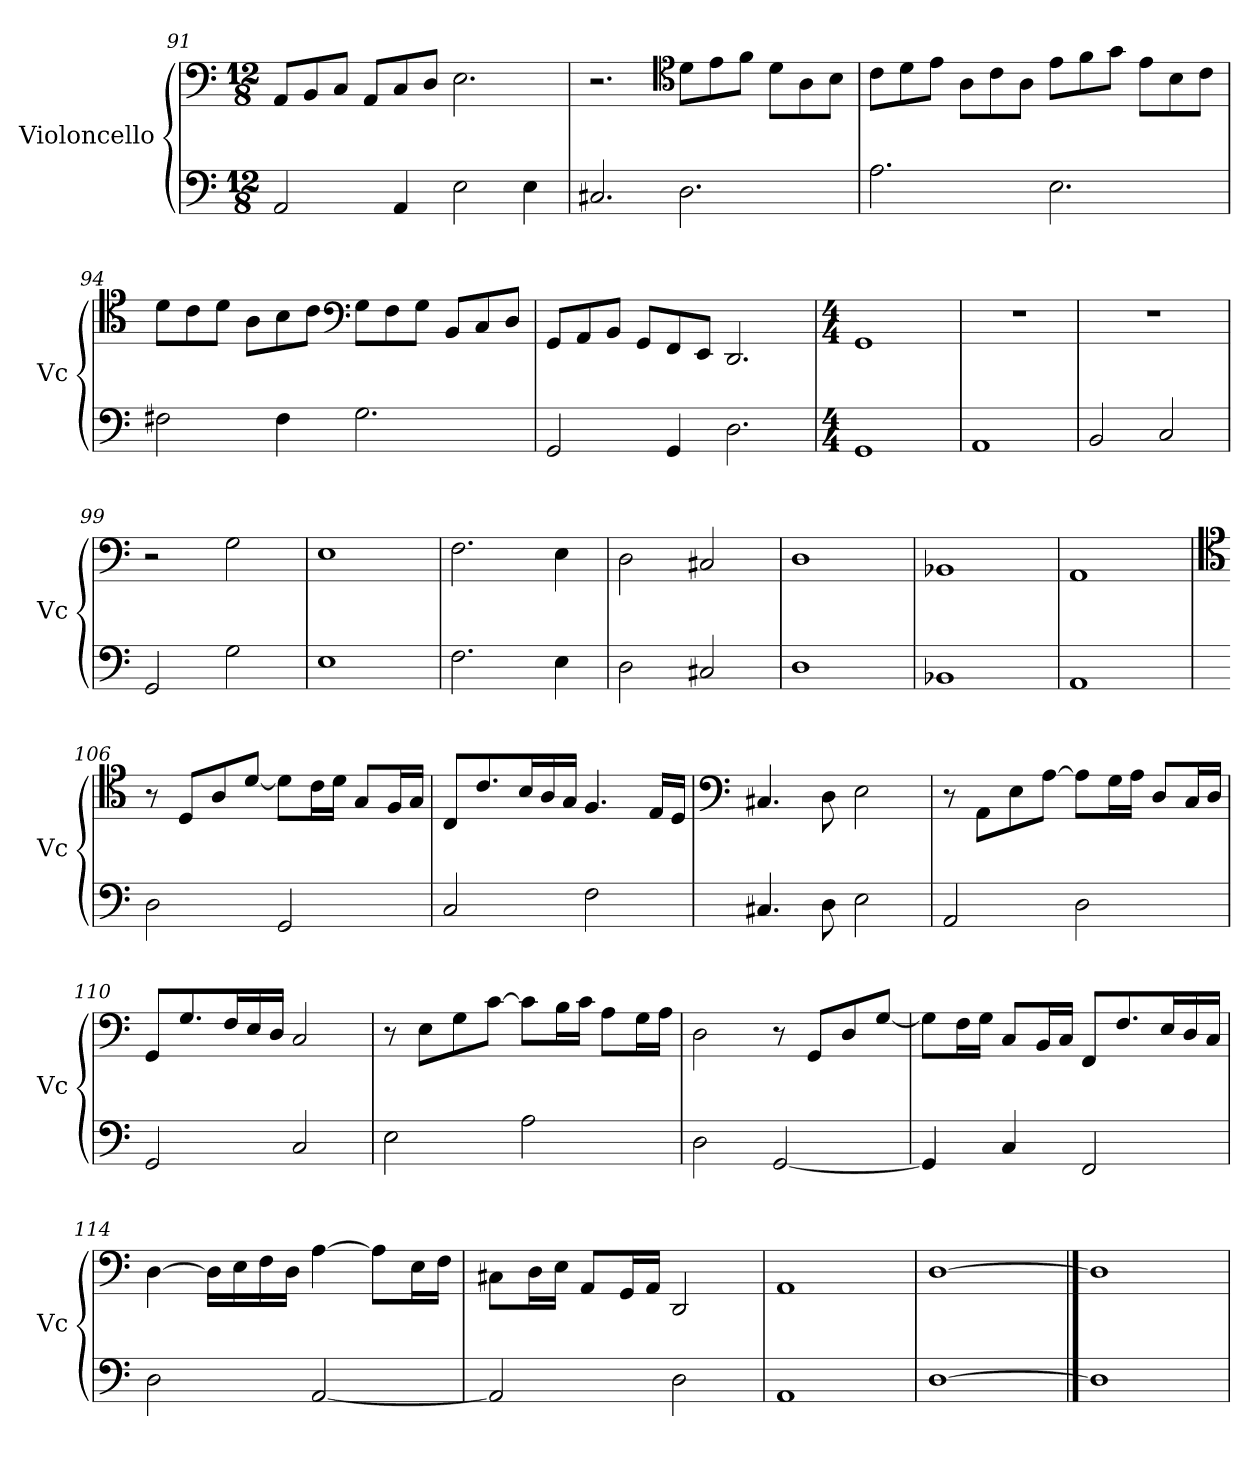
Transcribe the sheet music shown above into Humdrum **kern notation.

**kern	**kern
*part2	*part1
*staff2	*staff1
*I"Violoncello	*I"Violoncello
*I'Vc	*I'Vc
*clefF4	*clefF4
*k[]	*k[]
*M12/8	*M12/8
=91	=91
2AA/	8AA/L
.	8BB/
.	8C/J
.	8AA/L
4AA/	8C/
.	8D/J
2E\	2.E\
4E\	.
=92	=92
2.C#X/	2.r
*	*clefC4
2.D\	8d\L
.	8e\
.	8f\J
.	8d\L
.	8A\
.	8B\J
=93	=93
2.A\	8c\L
.	8d\
.	8e\J
.	8A\L
.	8c\
.	8A\J
2.E\	8e\L
.	8f\
.	8g\J
.	8e\L
.	8B\
.	8c\J
=94	=94
2F#X\	8d\L
.	8c\
.	8d\J
.	8A\L
4F#\	8B\
.	8c\J
*	*clefF4
2.G\	8G\L
.	8F\
.	8G\J
.	8BB/L
.	8C/
.	8D/J
=95	=95
2GG/	8GG/L
.	8AA/
.	8BB/J
.	8GG/L
4GG/	8FF/
.	8EE/J
2.D\	2.DD/
=96	=96
*M4/4	*M4/4
1GG	1GG
=97	=97
1AA	1r
=98	=98
2BB/	1r
2C/	.
=99	=99
2GG/	2r
2G\	2G\
=100	=100
1E	1E
=101	=101
2.F\	2.F\
4E\	4E\
=102	=102
2D\	2D\
2C#X/	2C#X/
=103	=103
1D	1D
=104	=104
1BB-X	1BB-X
=105	=105
1AA	1AA
=106	=106
*	*clefC4
2D\	8r
.	8D/L
.	8A/
.	[8d/J
2GG/	8d\L]
.	16c\L
.	16d\JJ
.	8G/L
.	16F/L
.	16G/JJ
=107	=107
2C/	8C/L
.	8.c/
.	16B/L
.	16A/
.	16G/JJ
2F\	4.F/
.	16E/LL
.	16D/JJ
=108	=108
*	*clefF4
4.C#X/	4.C#X/
8D\	8D\
2E\	2E\
=109	=109
2AA/	8r
.	8AA\L
.	8E\
.	[8A\J
2D\	8A\L]
.	16G\L
.	16A\JJ
.	8D/L
.	16C/L
.	16D/JJ
=110	=110
2GG/	8GG/L
.	8.G/
.	16F/L
.	16E/
.	16D/JJ
2C/	2C/
=111	=111
2E\	8r
.	8E\L
.	8G\
.	[8c\J
2A\	8c\L]
.	16B\L
.	16c\JJ
.	8A\L
.	16G\L
.	16A\JJ
=112	=112
2D\	2D\
[2GG/	8r
.	8GG/L
.	8D/
.	[8G/J
=113	=113
4GG/]	8G\L]
.	16F\L
.	16G\JJ
4C/	8C/L
.	16BB/L
.	16C/JJ
2FF/	8FF/L
.	8.F/
.	16E/L
.	16D/
.	16C/JJ
=114	=114
2D\	[4D\
.	16D\LL]
.	16E\
.	16F\
.	16D\JJ
[2AA/	[4A\
.	8A\L]
.	16E\L
.	16F\JJ
=115	=115
2AA/]	8C#X\L
.	16D\L
.	16E\JJ
.	8AA/L
.	16GG/L
.	16AA/JJ
2D\	2DD/
=116	=116
1AA	1AA
=117	=117
[1D	[1D
==118	==118
1D]	1D]
=	=
*-	*-
